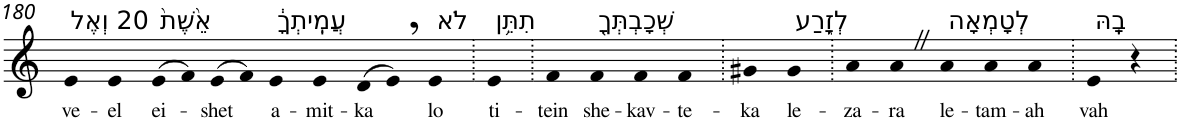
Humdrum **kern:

**kern	**text
*part1	*part1
*staff1	*staff1
*I"Piano	*
*I'Pno	*
!!LO:PB:g=z
*clefG2	*
*k[]	*
=180	=180
!LO:TX:a:t=20 וְאֶל	!
!	!LO:LY:b
4e	ve-
!	!LO:LY:b
4e	-el
!LO:TX:a:t=אֵ֙שֶׁת֙	!
!	!LO:LY:b
(>8e	ei-
8f)	.
!	!LO:LY:b
(>8e	-shet
8f)	.
!LO:TX:a:t=עֲמִֽיתְךָ֔	!
!	!LO:LY:b
4e	a-
!	!LO:LY:b
4e	-mit-
!	!LO:LY:b
(>8d	-ka
8e,)	.
!LO:TX:a:t=לֹא	!
!	!LO:LY:b
4e	lo
=181.	=181.
!LO:TX:a:t=תִתֵּ֥ן	!
!	!LO:LY:b
4e	ti-
=182.	=182.
!	!LO:LY:b
4f	-tein
!LO:TX:a:t=שְׁכָבְתְּךָ֖	!
!	!LO:LY:b
4f	she-
!	!LO:LY:b
4f	-kav-
!	!LO:LY:b
4f	-te-
=183.	=183.
!	!LO:LY:b
4g#X	-ka
!LO:TX:a:t=לְזָ֑רַע	!
!	!LO:LY:b
4g#	le-
=184.	=184.
!	!LO:LY:b
4a	-za-
!	!LO:LY:b
4aZ	-ra
!LO:TX:a:t=לְטָמְאָה	!
!	!LO:LY:b
4a	le-
!	!LO:LY:b
4a	-tam-
!	!LO:LY:b
4a	-ah
=185.	=185.
!LO:TX:a:t=בָֽהּ	!
!	!LO:LY:b
4e	vah
4r	.
=.	=.
*-	*-
